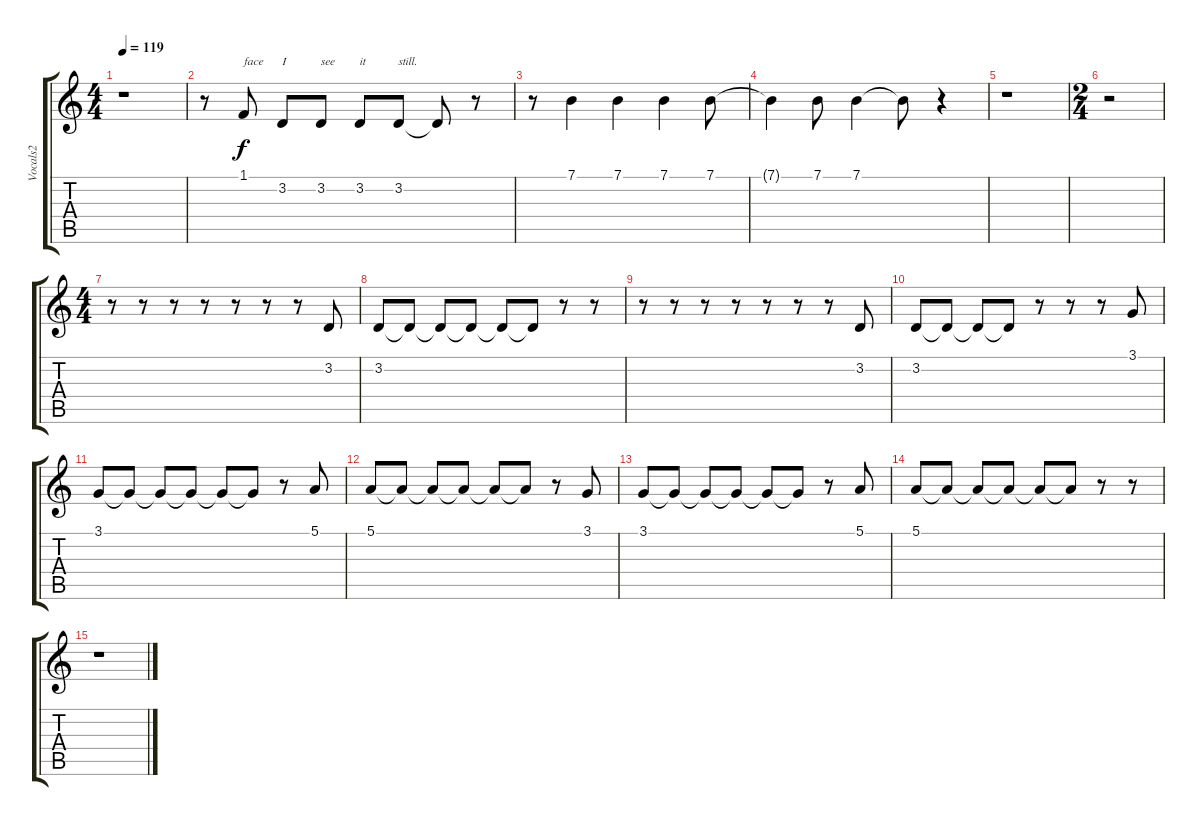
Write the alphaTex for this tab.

\track ("Vocals2" "Vocals2") {instrument choiraahs}
\staff {score tabs}
\tuning (E4 B3 G3 D3 A2 E2) {hide}
\ts (4 4)
\tempo 119
\clef g2
\ks c
r.1{dy f} |
r.8 1.1.8{txt "face"} 3.2.8{txt "I"} 3.2.8{txt "see"} 3.2.8{txt "it"} 3.2.8{txt "still."} 3.2{t}.8 r.8 |
r.8 7.1.4 7.1.4 7.1.4 7.1.8 |
7.1{t}.4 7.1.8 7.1.4 7.1{t}.8 r.4 |
r.1 |
\ts (2 4)
r.2 |
\ts (4 4)
r.8 r.8 r.8 r.8 r.8 r.8 r.8 3.2.8 |
3.2.8 3.2{t}.8 3.2{t}.8 3.2{t}.8 3.2{t}.8 3.2{t}.8 r.8 r.8 |
r.8 r.8 r.8 r.8 r.8 r.8 r.8 3.2.8 |
3.2.8 3.2{t}.8 3.2{t}.8 3.2{t}.8 r.8 r.8 r.8 3.1.8 |
3.1.8 3.1{t}.8 3.1{t}.8 3.1{t}.8 3.1{t}.8 3.1{t}.8 r.8 5.1.8 |
5.1.8 5.1{t}.8 5.1{t}.8 5.1{t}.8 5.1{t}.8 5.1{t}.8 r.8 3.1.8 |
3.1.8 3.1{t}.8 3.1{t}.8 3.1{t}.8 3.1{t}.8 3.1{t}.8 r.8 5.1.8 |
5.1.8 5.1{t}.8 5.1{t}.8 5.1{t}.8 5.1{t}.8 5.1{t}.8 r.8 r.8 |
r.1
